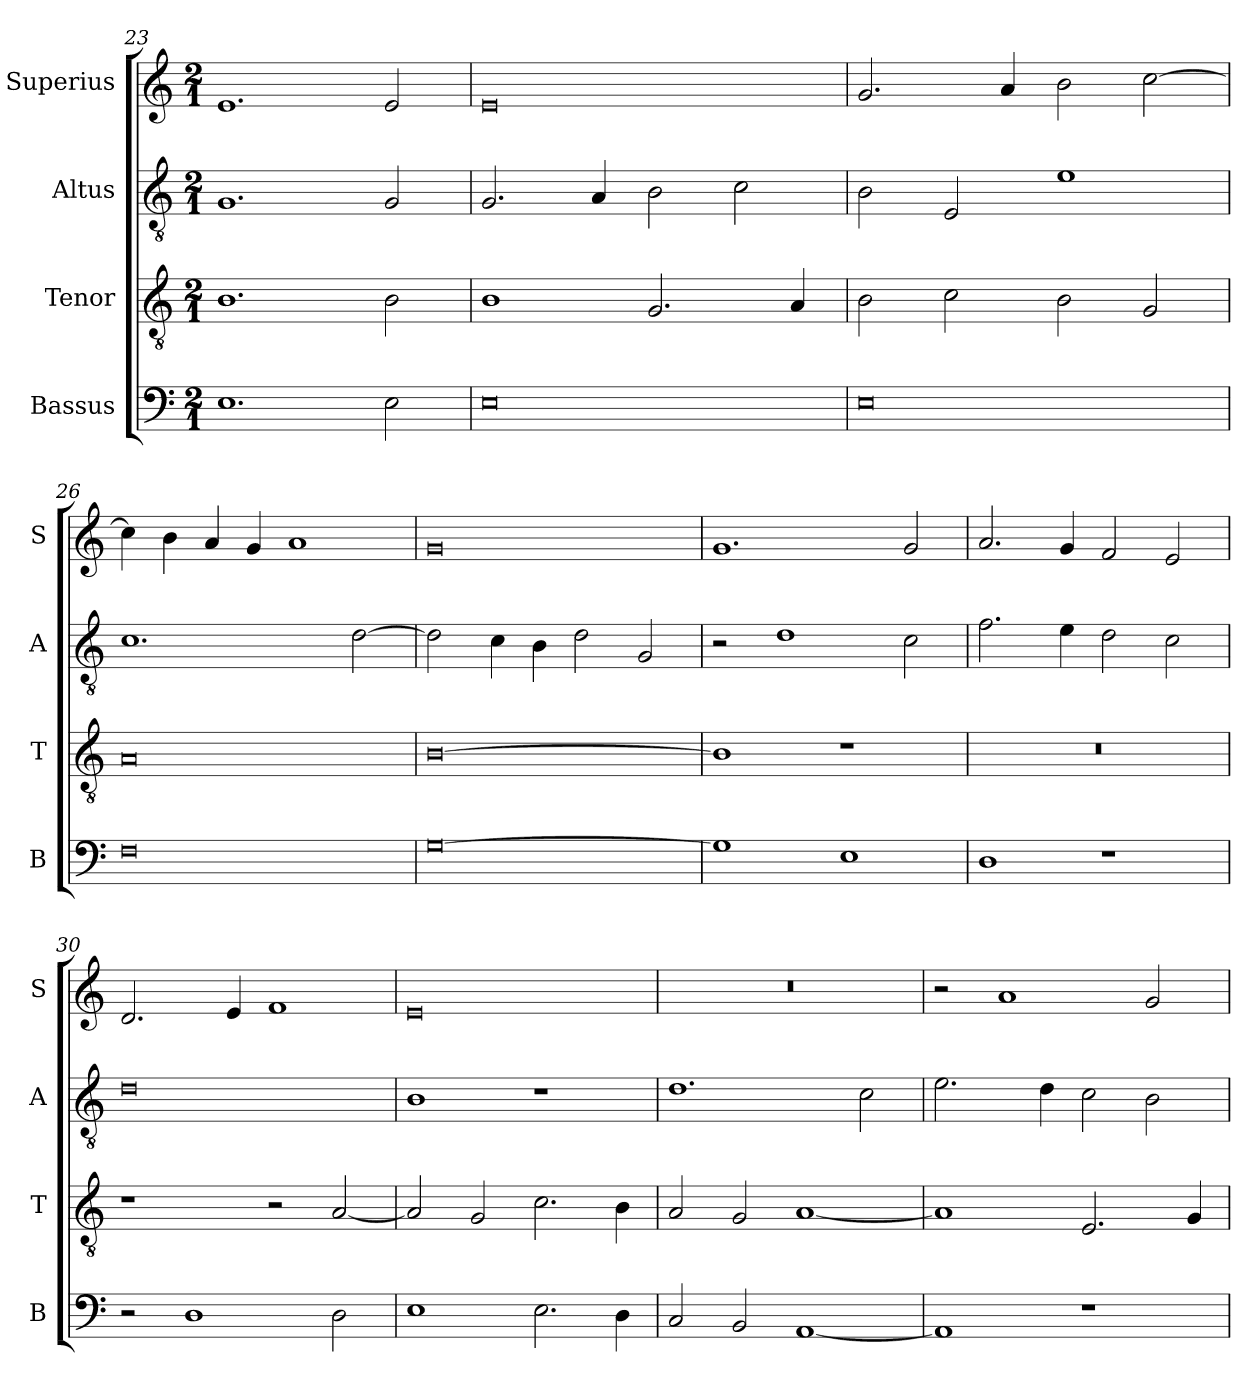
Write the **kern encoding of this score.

**kern	**kern	**kern	**kern
*part4	*part3	*part2	*part1
*staff4	*staff3	*staff2	*staff1
*I"Bassus	*I"Tenor	*I"Altus	*I"Superius
*I'B	*I'T	*I'A	*I'S
*clefF4	*clefGv2	*clefGv2	*clefG2
*k[]	*k[]	*k[]	*k[]
*C:	*C:	*C:	*C:
*M2/1	*M2/1	*M2/1	*M2/1
=23	=23	=23	=23
1.E	1.B	1.G	1.e
2E	2B	2G	2e
=24	=24	=24	=24
0E	1B	2.G	0e
.	.	4A	.
.	2.G	2B	.
.	.	2c	.
.	4A	.	.
=25	=25	=25	=25
0E	2B	2B	2.g
.	2c	2E	.
.	.	.	4a
.	2B	1e	2b
.	2G	.	[2cc
=26	=26	=26	=26
0F	0A	1.c	4cc]
.	.	.	4b
.	.	.	4a
.	.	.	4g
.	.	.	1a
.	.	[2d	.
=27	=27	=27	=27
[0G	[0B	2d]	0g
.	.	4c	.
.	.	4B	.
.	.	2d	.
.	.	2G	.
=28	=28	=28	=28
1G]	1B]	2r	1.g
.	.	1d	.
1E	1r	.	.
.	.	2c	2g
=29	=29	=29	=29
1D	0r	2.f	2.a
.	.	4e	4g
1r	.	2d	2f
.	.	2c	2e
=30	=30	=30	=30
2r	1r	0d	2.d
1D	.	.	.
.	.	.	4e
.	2r	.	1f
2D	[2A	.	.
=31	=31	=31	=31
1E	2A]	1B	0e
.	2G	.	.
2.E	2.c	1r	.
4D	4B	.	.
=32	=32	=32	=32
2C	2A	1.d	0r
2BB	2G	.	.
[1AA	[1A	.	.
.	.	2c	.
=33	=33	=33	=33
1AA]	1A]	2.e	2r
.	.	.	1a
.	.	4d	.
1r	2.E	2c	.
.	.	2B	2g
.	4G	.	.
=	=	=	=
*-	*-	*-	*-
